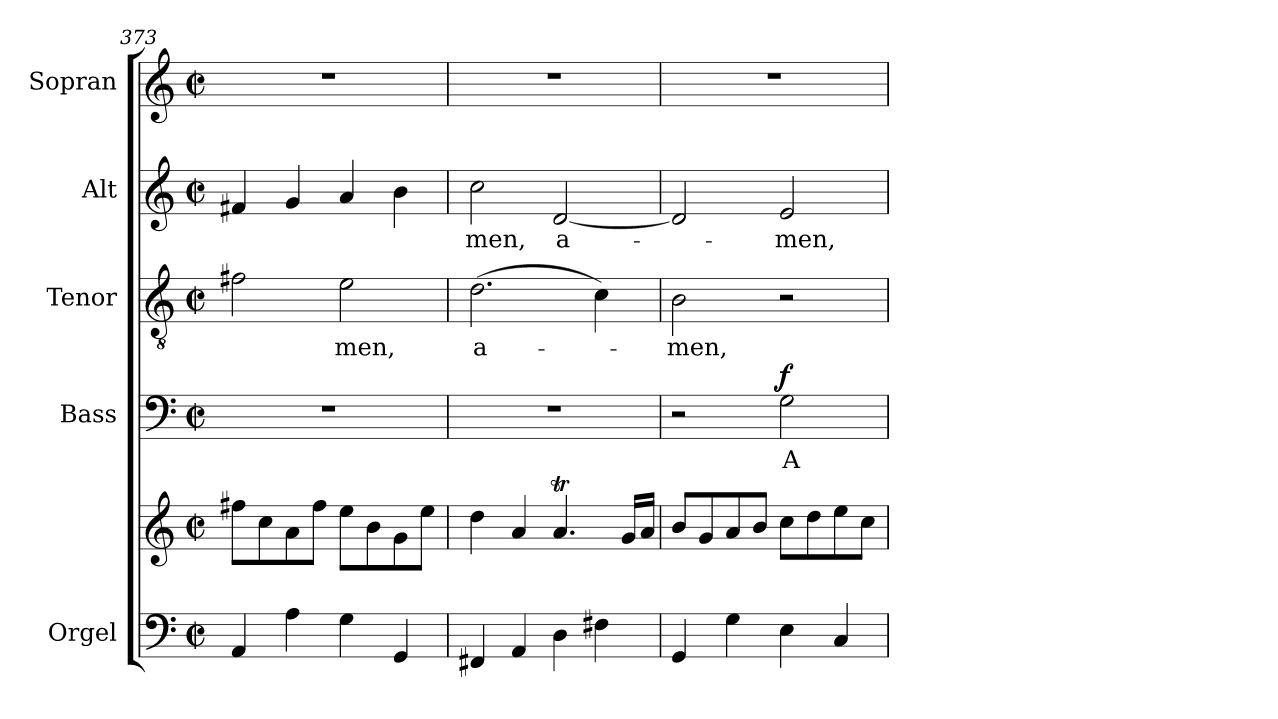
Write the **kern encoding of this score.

**kern	**kern	**kern	**text	**dynam	**kern	**text	**kern	**text	**kern
*part5	*part5	*part4	*part4	*part4	*part3	*part3	*part2	*part2	*part1
*staff6	*staff5	*staff4	*staff4	*staff4	*staff3	*staff3	*staff2	*staff2	*staff1
*I"Orgel	*	*I"Bass	*	*	*I"Tenor	*	*I"Alt	*	*I"Sopran
*I'Org.	*	*I'B.	*	*	*I'T.	*	*I'A.	*	*I'S.
*clefF4	*clefG2	*clefF4	*	*	*clefGv2	*	*clefG2	*	*clefG2
*k[]	*k[]	*k[]	*	*	*k[]	*	*k[]	*	*k[]
*C:	*C:	*C:	*	*	*C:	*	*C:	*	*C:
*M2/2	*M2/2	*M2/2	*	*	*M2/2	*	*M2/2	*	*M2/2
*met(c|)	*met(c|)	*met(c|)	*	*	*met(c|)	*	*met(c|)	*	*met(c|)
=373	=373	=373	=373	=373	=373	=373	=373	=373	=373
4AA/	8ff#X\L	1r	.	.	2f#X\	.	4f#X/	.	1r
.	8cc\	.	.	.	.	.	.	.	.
4A\	8a\	.	.	.	.	.	4g/	.	.
.	8ff#\J	.	.	.	.	.	.	.	.
!	!	!	!	!	!	!LO:LY:b	!	!	!
4G\	8ee\L	.	.	.	2e\	-men,	4a/	.	.
.	8b\	.	.	.	.	.	.	.	.
4GG/	8g\	.	.	.	.	.	4b\	.	.
.	8ee\J	.	.	.	.	.	.	.	.
=374	=374	=374	=374	=374	=374	=374	=374	=374	=374
!	!	!	!	!	!	!LO:LY:b	!	!LO:LY:b	!
4FF#X/	4dd\	1r	.	.	(>2.d\	a-	2cc\	-men,	1r
4AA/	4a/	.	.	.	.	.	.	.	.
!	!	!	!	!	!	!	!	!LO:LY:b	!
4D\	4.aT/	.	.	.	.	.	[2d/	a-	.
4F#X\	.	.	.	.	4c\)	.	.	.	.
.	16g/LL	.	.	.	.	.	.	.	.
.	16a/JJ	.	.	.	.	.	.	.	.
!!LO:LB:g=z
=375	=375	=375	=375	=375	=375	=375	=375	=375	=375
!	!	!	!	!	!	!LO:LY:b	!	!	!
4GG/	8b/L	2r	.	.	2B\	-men,	2d/]	.	1r
.	8g/	.	.	.	.	.	.	.	.
4G\	8a/	.	.	.	.	.	.	.	.
.	8b/J	.	.	.	.	.	.	.	.
!	!	!	!LO:LY:b	!LO:DY:a	!	!	!	!LO:LY:b	!
4E\	8cc\L	2G\	A-	f	2r	.	2e/	-men,	.
.	8dd\	.	.	.	.	.	.	.	.
4C/	8ee\	.	.	.	.	.	.	.	.
.	8cc\J	.	.	.	.	.	.	.	.
=	=	=	=	=	=	=	=	=	=
*-	*-	*-	*-	*-	*-	*-	*-	*-	*-
